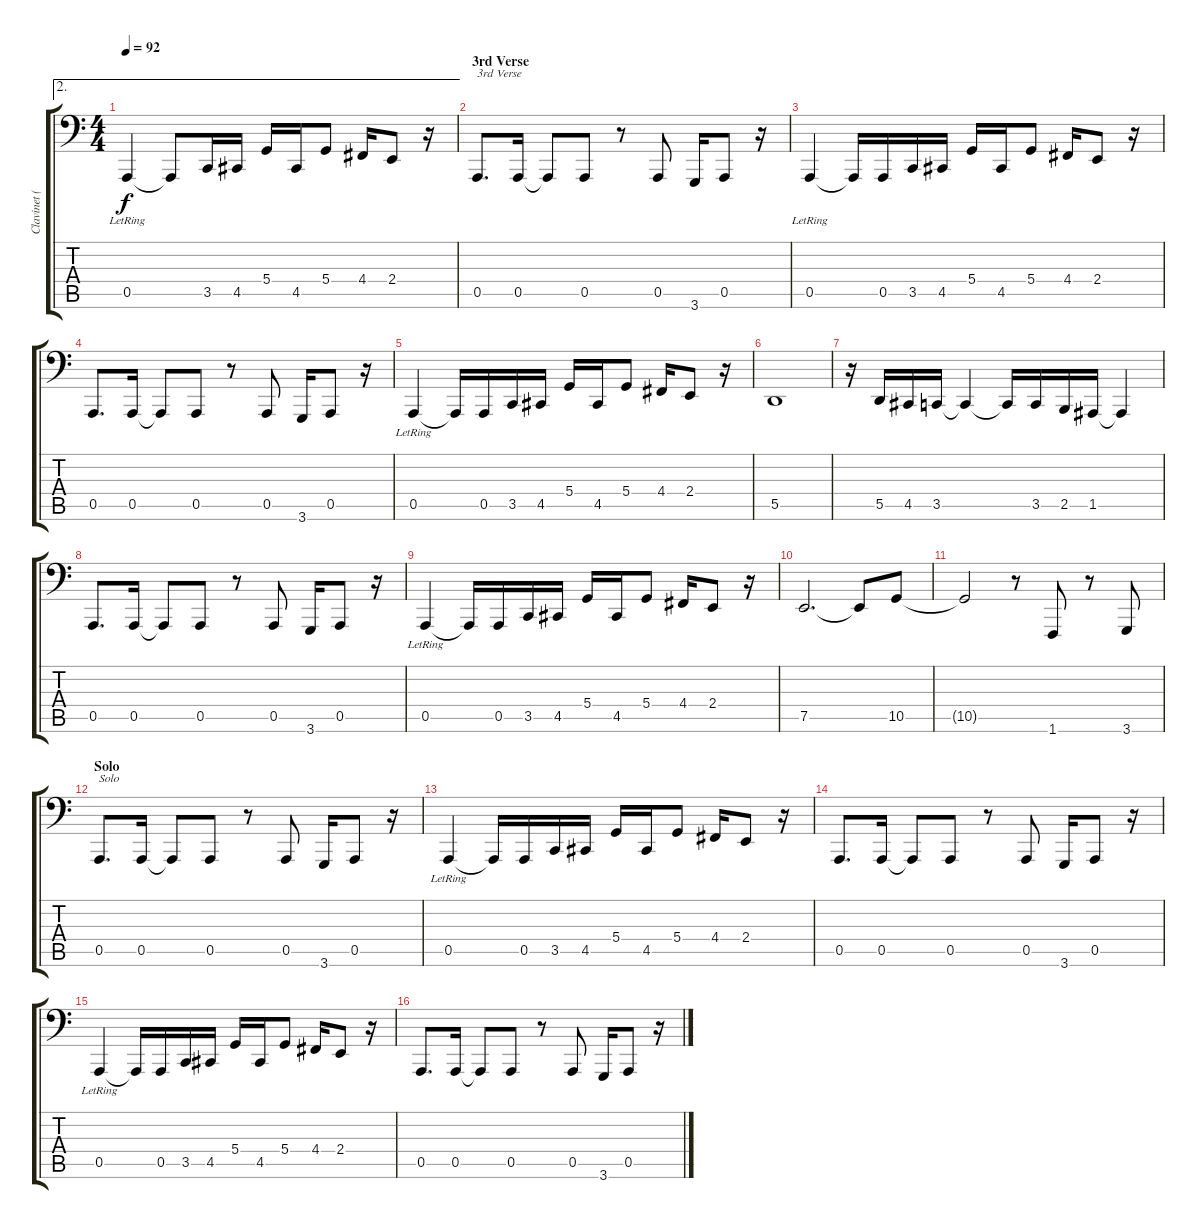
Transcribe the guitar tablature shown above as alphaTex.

\track ("Clavinet (left hand)" "Clavinet (") {instrument clavinet}
\staff {score tabs}
\tuning (E3 B2 G2 D2 A1 E1) {hide}
\ae 2
\ts (4 4)
\tempo 92
\clef f4
\ks c
0.5{lr}.4{dy f} 0.5{t}.8 3.5.16 4.5.16 5.4.16 4.5.16 5.4.8 4.4.16 2.4.8 r.16 |
\section ("" "3rd Verse")
0.5.8{d txt "3rd Verse"} 0.5.16 0.5{t}.8 0.5.8 r.8 0.5.8 3.6.16 0.5.8 r.16 |
0.5{lr}.4 0.5{t}.16 0.5.16 3.5.16 4.5.16 5.4.16 4.5.16 5.4.8 4.4.16 2.4.8 r.16 |
0.5.8{d} 0.5.16 0.5{t}.8 0.5.8 r.8 0.5.8 3.6.16 0.5.8 r.16 |
0.5{lr}.4 0.5{t}.16 0.5.16 3.5.16 4.5.16 5.4.16 4.5.16 5.4.8 4.4.16 2.4.8 r.16 |
5.5.1 |
r.16 5.5.16 4.5.16 3.5.16 3.5{t}.4 3.5{t}.16 3.5.16 2.5.16 1.5.16 1.5{t}.4 |
0.5.8{d} 0.5.16 0.5{t}.8 0.5.8 r.8 0.5.8 3.6.16 0.5.8 r.16 |
0.5{lr}.4 0.5{t}.16 0.5.16 3.5.16 4.5.16 5.4.16 4.5.16 5.4.8 4.4.16 2.4.8 r.16 |
7.5.2{d} 7.5{t}.8 10.5.8 |
10.5{t}.2 r.8 1.6.8 r.8 3.6.8 |
\section ("" "Solo")
0.5.8{d txt "Solo"} 0.5.16 0.5{t}.8 0.5.8 r.8 0.5.8 3.6.16 0.5.8 r.16 |
0.5{lr}.4 0.5{t}.16 0.5.16 3.5.16 4.5.16 5.4.16 4.5.16 5.4.8 4.4.16 2.4.8 r.16 |
0.5.8{d} 0.5.16 0.5{t}.8 0.5.8 r.8 0.5.8 3.6.16 0.5.8 r.16 |
0.5{lr}.4 0.5{t}.16 0.5.16 3.5.16 4.5.16 5.4.16 4.5.16 5.4.8 4.4.16 2.4.8 r.16 |
0.5.8{d} 0.5.16 0.5{t}.8 0.5.8 r.8 0.5.8 3.6.16 0.5.8 r.16
